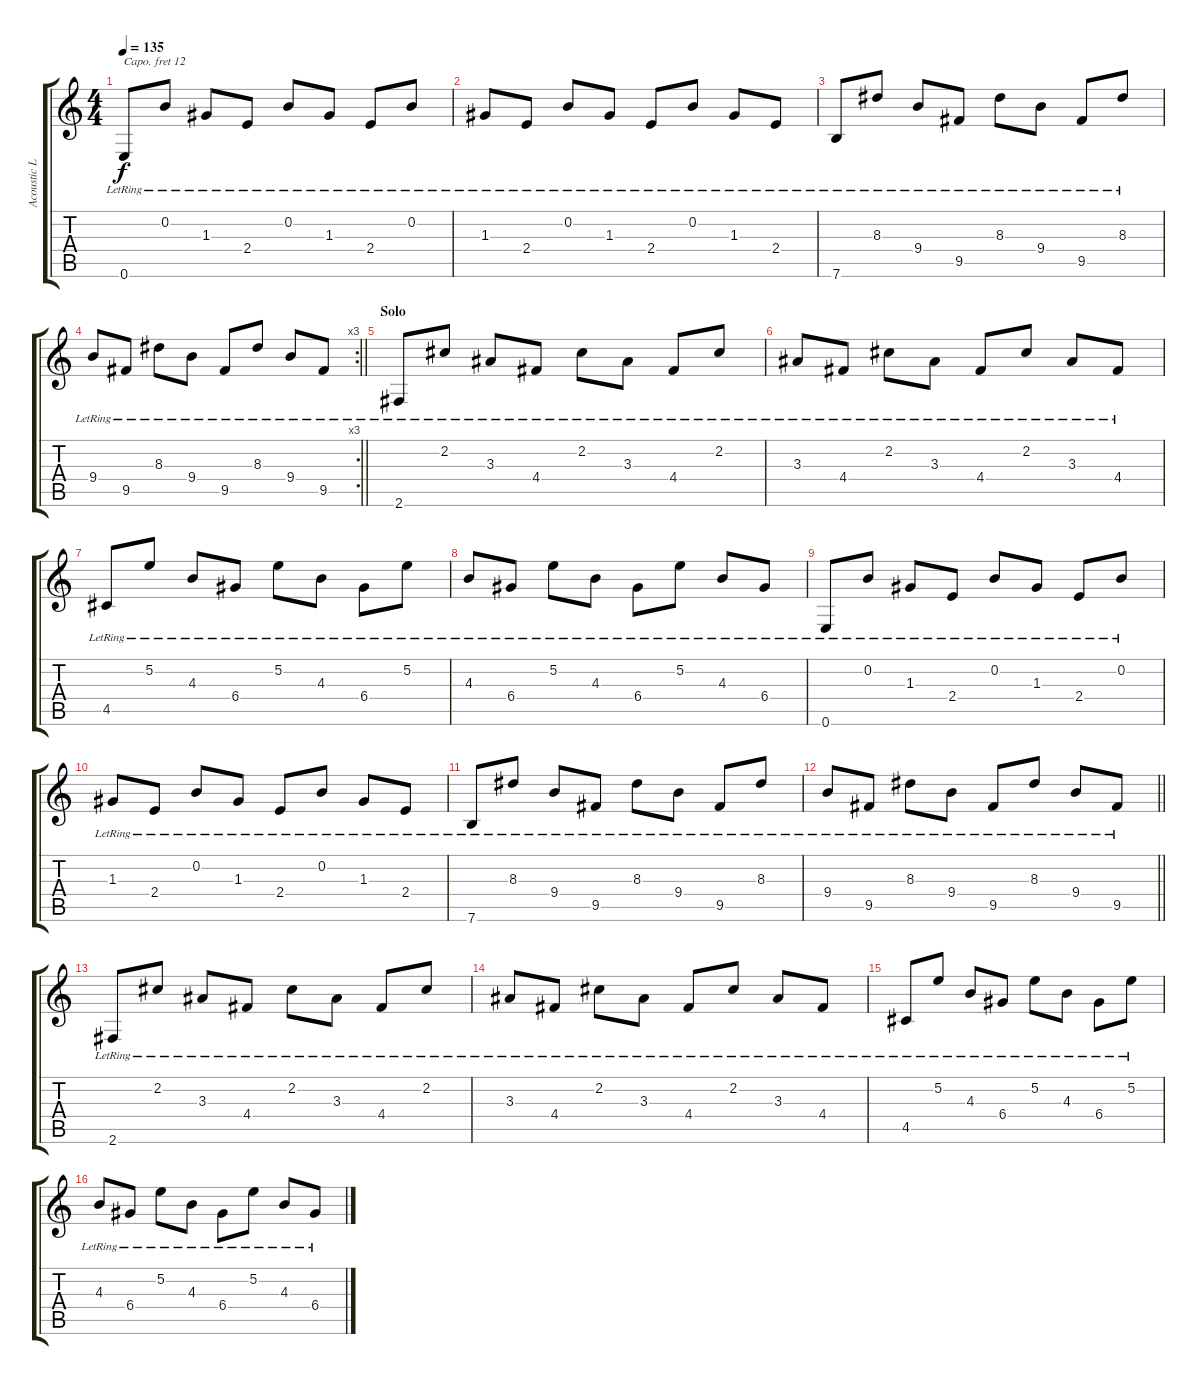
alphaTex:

\track ("Acoustic Lead" "Acoustic L") {instrument acousticgrandpiano}
\staff {score tabs}
\capo 12
\tuning (E4 B3 G3 D3 A2 E2) {hide}
\ts (4 4)
\tempo 135
\clef g2
\ks c
0.6{lr}.8{dy f} 0.2{lr}.8 1.3{lr}.8 2.4{lr}.8 0.2{lr}.8 1.3{lr}.8 2.4{lr}.8 0.2{lr}.8 |
1.3{lr}.8 2.4{lr}.8 0.2{lr}.8 1.3{lr}.8 2.4{lr}.8 0.2{lr}.8 1.3{lr}.8 2.4{lr}.8 |
7.6{lr}.8 8.3{lr}.8 9.4{lr}.8 9.5{lr}.8 8.3{lr}.8 9.4{lr}.8 9.5{lr}.8 8.3{lr}.8 |
\rc 3
\barLineRight lightlight
9.4{lr}.8 9.5{lr}.8 8.3{lr}.8 9.4{lr}.8 9.5{lr}.8 8.3{lr}.8 9.4{lr}.8 9.5{lr}.8 |
\section ("" "Solo")
2.6{lr}.8 2.2{lr}.8 3.3{lr}.8 4.4{lr}.8 2.2{lr}.8 3.3{lr}.8 4.4{lr}.8 2.2{lr}.8 |
3.3{lr}.8 4.4{lr}.8 2.2{lr}.8 3.3{lr}.8 4.4{lr}.8 2.2{lr}.8 3.3{lr}.8 4.4{lr}.8 |
4.5{lr}.8 5.2{lr}.8 4.3{lr}.8 6.4{lr}.8 5.2{lr}.8 4.3{lr}.8 6.4{lr}.8 5.2{lr}.8 |
4.3{lr}.8 6.4{lr}.8 5.2{lr}.8 4.3{lr}.8 6.4{lr}.8 5.2{lr}.8 4.3{lr}.8 6.4{lr}.8 |
0.6{lr}.8 0.2{lr}.8 1.3{lr}.8 2.4{lr}.8 0.2{lr}.8 1.3{lr}.8 2.4{lr}.8 0.2{lr}.8 |
1.3{lr}.8 2.4{lr}.8 0.2{lr}.8 1.3{lr}.8 2.4{lr}.8 0.2{lr}.8 1.3{lr}.8 2.4{lr}.8 |
7.6{lr}.8 8.3{lr}.8 9.4{lr}.8 9.5{lr}.8 8.3{lr}.8 9.4{lr}.8 9.5{lr}.8 8.3{lr}.8 |
\barLineRight lightlight
9.4{lr}.8 9.5{lr}.8 8.3{lr}.8 9.4{lr}.8 9.5{lr}.8 8.3{lr}.8 9.4{lr}.8 9.5{lr}.8 |
2.6{lr}.8 2.2{lr}.8 3.3{lr}.8 4.4{lr}.8 2.2{lr}.8 3.3{lr}.8 4.4{lr}.8 2.2{lr}.8 |
3.3{lr}.8 4.4{lr}.8 2.2{lr}.8 3.3{lr}.8 4.4{lr}.8 2.2{lr}.8 3.3{lr}.8 4.4{lr}.8 |
4.5{lr}.8 5.2{lr}.8 4.3{lr}.8 6.4{lr}.8 5.2{lr}.8 4.3{lr}.8 6.4{lr}.8 5.2{lr}.8 |
4.3{lr}.8 6.4{lr}.8 5.2{lr}.8 4.3{lr}.8 6.4{lr}.8 5.2{lr}.8 4.3{lr}.8 6.4{lr}.8
